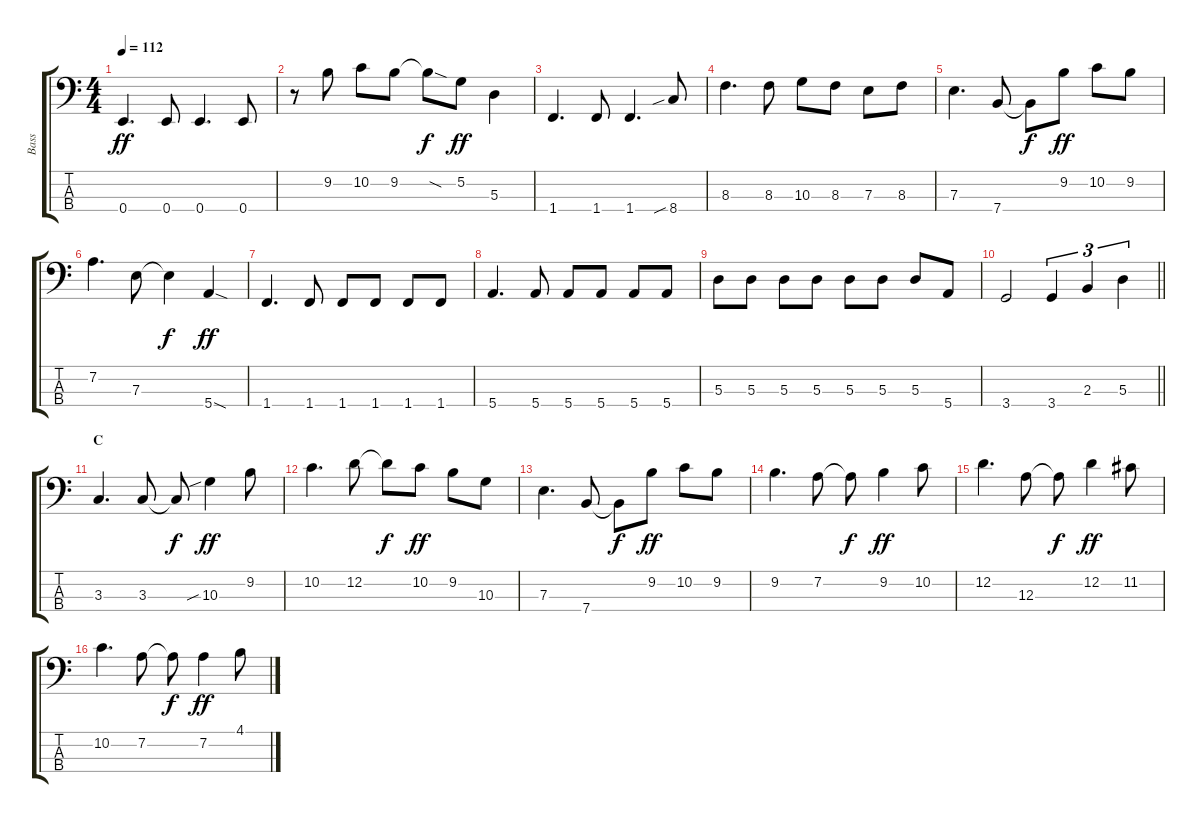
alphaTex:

\track ("Bass" "Bass") {instrument electricbasspick}
\staff {score tabs}
\tuning (G2 D2 A1 E1) {hide}
\ts (4 4)
\tempo 112
\clef f4
\ks c
0.4.4{d dy ff} 0.4.8 0.4.4{d} 0.4.8 |
r.8 9.2.8 10.2.8 9.2.8 9.2{sod t}.8{dy f} 5.2.8{dy ff} 5.3.4 |
1.4.4{d} 1.4.8 1.4.4{d} 8.4{sib}.8 |
8.3.4{d} 8.3.8 10.3.8 8.3.8 7.3.8 8.3.8 |
7.3.4{d} 7.4.8 7.4{t}.8{dy f} 9.2.8{dy ff} 10.2.8 9.2.8 |
7.2.4{d} 7.3.8 7.3{t}.4{dy f} 5.4{sod}.4{dy ff} |
1.4.4{d} 1.4.8 1.4.8 1.4.8 1.4.8 1.4.8 |
5.4.4{d} 5.4.8 5.4.8 5.4.8 5.4.8 5.4.8 |
5.3.8 5.3.8 5.3.8 5.3.8 5.3.8 5.3.8 5.3.8 5.4.8 |
\barLineRight lightlight
3.4.2 3.4.4{tu (3 2)} 2.3.4{tu (3 2)} 5.3.4{tu (3 2)} |
\section ("" "C")
3.3.4{d} 3.3.8 3.3{t}.8{dy f} 10.3{sib}.4{dy ff} 9.2.8 |
10.2.4{d} 12.2.8 12.2{t}.8{dy f} 10.2.8{dy ff} 9.2.8 10.3.8 |
7.3.4{d} 7.4.8 7.4{t}.8{dy f} 9.2.8{dy ff} 10.2.8 9.2.8 |
9.2.4{d} 7.2.8 7.2{t}.8{dy f} 9.2.4{dy ff} 10.2.8 |
12.2.4{d} 12.3.8 12.3{t}.8{dy f} 12.2.4{dy ff} 11.2.8 |
10.2.4{d} 7.2.8 7.2{t}.8{dy f} 7.2.4{dy ff} 4.1.8
